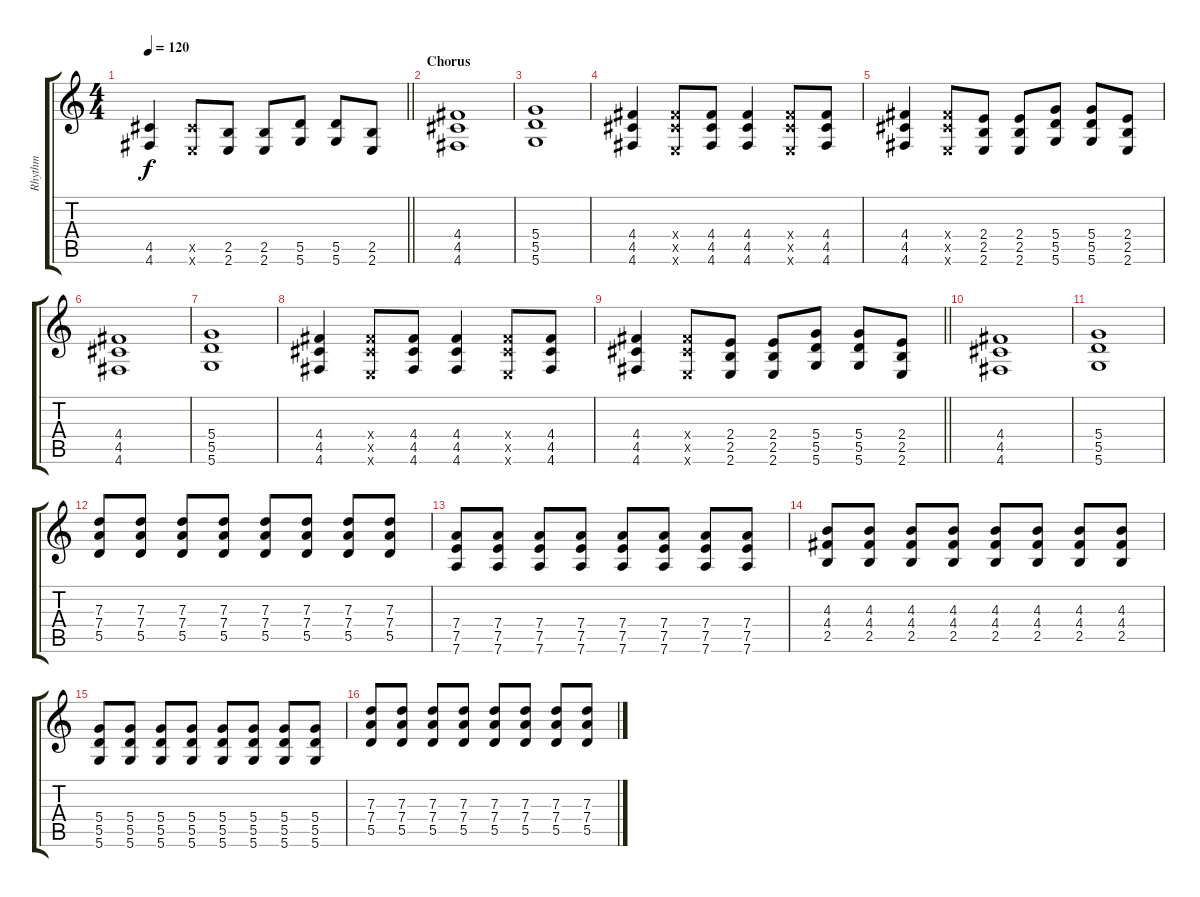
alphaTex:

\track ("Rhythm" "Rhythm") {instrument distortionguitar}
\staff {score tabs}
\tuning (E4 B3 G3 D3 A2 D2) {hide}
\ts (4 4)
\tempo 120
\clef g2
\barLineRight lightlight
\ks c
(4.5 4.6).4{dy f} (4.5{x} 2.6{x}).8 (2.5 2.6).8 (2.5 2.6).8 (5.5 5.6).8 (5.5 5.6).8 (2.5 2.6).8 |
\section ("" "Chorus")
(4.4 4.5 4.6).1 |
(5.4 5.5 5.6).1 |
(4.4 4.5 4.6).4 (4.4{x} 4.5{x} 2.6{x}).8 (4.4 4.5 4.6).8 (4.4 4.5 4.6).4 (4.4{x} 4.5{x} 2.6{x}).8 (4.4 4.5 4.6).8 |
(4.4 4.5 4.6).4 (4.4{x} 4.5{x} 2.6{x}).8 (2.4 2.5 2.6).8 (2.4 2.5 2.6).8 (5.4 5.5 5.6).8 (5.4 5.5 5.6).8 (2.4 2.5 2.6).8 |
(4.4 4.5 4.6).1 |
(5.4 5.5 5.6).1 |
(4.4 4.5 4.6).4 (4.4{x} 4.5{x} 2.6{x}).8 (4.4 4.5 4.6).8 (4.4 4.5 4.6).4 (4.4{x} 4.5{x} 2.6{x}).8 (4.4 4.5 4.6).8 |
\barLineRight lightlight
(4.4 4.5 4.6).4 (4.4{x} 4.5{x} 2.6{x}).8 (2.4 2.5 2.6).8 (2.4 2.5 2.6).8 (5.4 5.5 5.6).8 (5.4 5.5 5.6).8 (2.4 2.5 2.6).8 |
(4.4 4.5 4.6).1 |
(5.4 5.5 5.6).1 |
(7.3 7.4 5.5).8 (7.3 7.4 5.5).8 (7.3 7.4 5.5).8 (7.3 7.4 5.5).8 (7.3 7.4 5.5).8 (7.3 7.4 5.5).8 (7.3 7.4 5.5).8 (7.3 7.4 5.5).8 |
(7.4 7.5 7.6).8 (7.4 7.5 7.6).8 (7.4 7.5 7.6).8 (7.4 7.5 7.6).8 (7.4 7.5 7.6).8 (7.4 7.5 7.6).8 (7.4 7.5 7.6).8 (7.4 7.5 7.6).8 |
(4.3 4.4 2.5).8 (4.3 4.4 2.5).8 (4.3 4.4 2.5).8 (4.3 4.4 2.5).8 (4.3 4.4 2.5).8 (4.3 4.4 2.5).8 (4.3 4.4 2.5).8 (4.3 4.4 2.5).8 |
(5.4 5.5 5.6).8 (5.4 5.5 5.6).8 (5.4 5.5 5.6).8 (5.4 5.5 5.6).8 (5.4 5.5 5.6).8 (5.4 5.5 5.6).8 (5.4 5.5 5.6).8 (5.4 5.5 5.6).8 |
(7.3 7.4 5.5).8 (7.3 7.4 5.5).8 (7.3 7.4 5.5).8 (7.3 7.4 5.5).8 (7.3 7.4 5.5).8 (7.3 7.4 5.5).8 (7.3 7.4 5.5).8 (7.3 7.4 5.5).8
